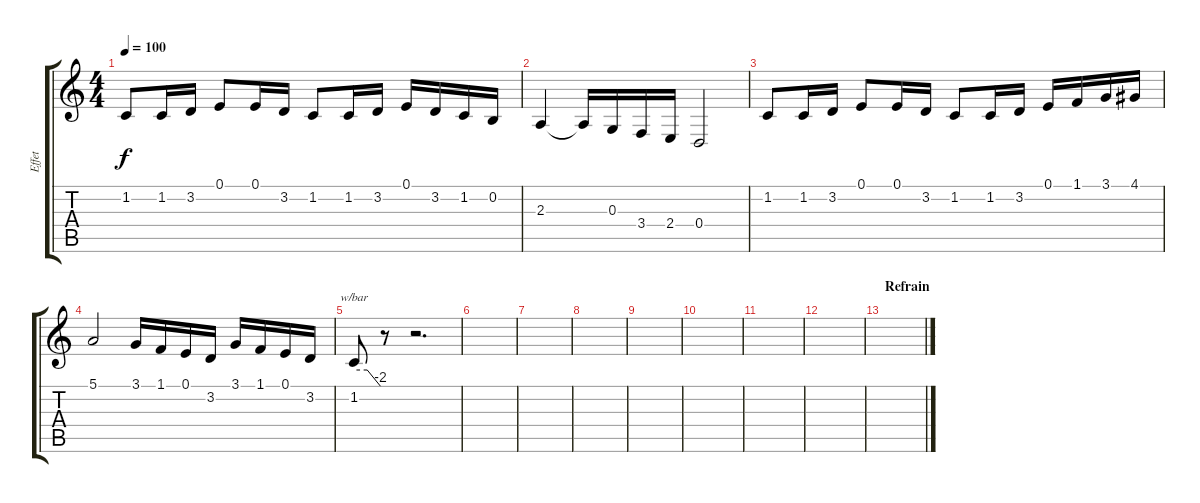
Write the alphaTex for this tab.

\track ("Effet" "Effet") {instrument lead3calliope}
\staff {score tabs}
\tuning (E4 B3 G3 D3 A2 E2) {hide}
\ts (4 4)
\tempo 100
\clef g2
\ks c
1.2.8{dy f} 1.2.16 3.2.16 0.1.8 0.1.16 3.2.16 1.2.8 1.2.16 3.2.16 0.1.16 3.2.16 1.2.16 0.2.16 |
2.3.4 2.3{t}.16 0.3.16 3.4.16 2.4.16 0.4.2 |
1.2.8 1.2.16 3.2.16 0.1.8 0.1.16 3.2.16 1.2.8 1.2.16 3.2.16 0.1.16 1.1.16 3.1.16 4.1.16 |
5.1.2 3.1.16 1.1.16 0.1.16 3.2.16 3.1.16 1.1.16 0.1.16 3.2.16 |
1.2.8{tbe (custom default 0 0 30 0 60 -8)} r.8 r.2{d} |
|
|
|
|
|
|
|
\section ("" "Refrain")
